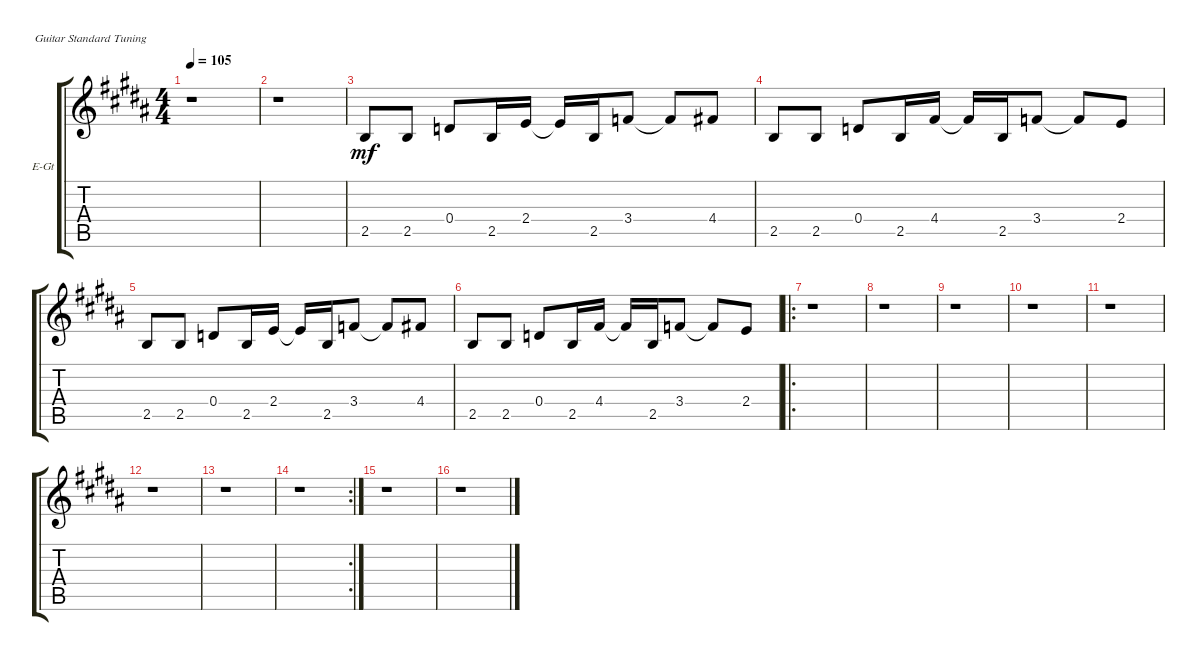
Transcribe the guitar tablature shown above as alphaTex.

\defaultSystemsLayout 4
\bracketExtendMode groupsimilarinstruments
\firstSystemTrackNameOrientation horizontal
\otherSystemsTrackNameOrientation horizontal
\track ("George Harrison" "E-Gt") {instrument distortionguitar}
\staff {score tabs}
\tuning (E4 B3 G3 D3 A2 E2)
\ts (4 4)
\tempo 105
\clef g2
\ks b
r.1{dy mf instrument distortionguitar} |
r.1 |
2.5.8 2.5.8 0.4.8 2.5.16 2.4.16 2.4{t}.16 2.5.16 3.4.8 3.4{t}.8 4.4.8 |
2.5.8 2.5.8 0.4.8 2.5.16 4.4.16 4.4{t}.16 2.5.16 3.4.8 3.4{t}.8 2.4.8 |
2.5.8 2.5.8 0.4.8 2.5.16 2.4.16 2.4{t}.16 2.5.16 3.4.8 3.4{t}.8 4.4.8 |
2.5.8 2.5.8 0.4.8 2.5.16 4.4.16 4.4{t}.16 2.5.16 3.4.8 3.4{t}.8 2.4.8 |
\ro
r.1 |
r.1 |
r.1 |
r.1 |
r.1 |
r.1 |
r.1 |
\rc 2
r.1 |
r.1 |
r.1
